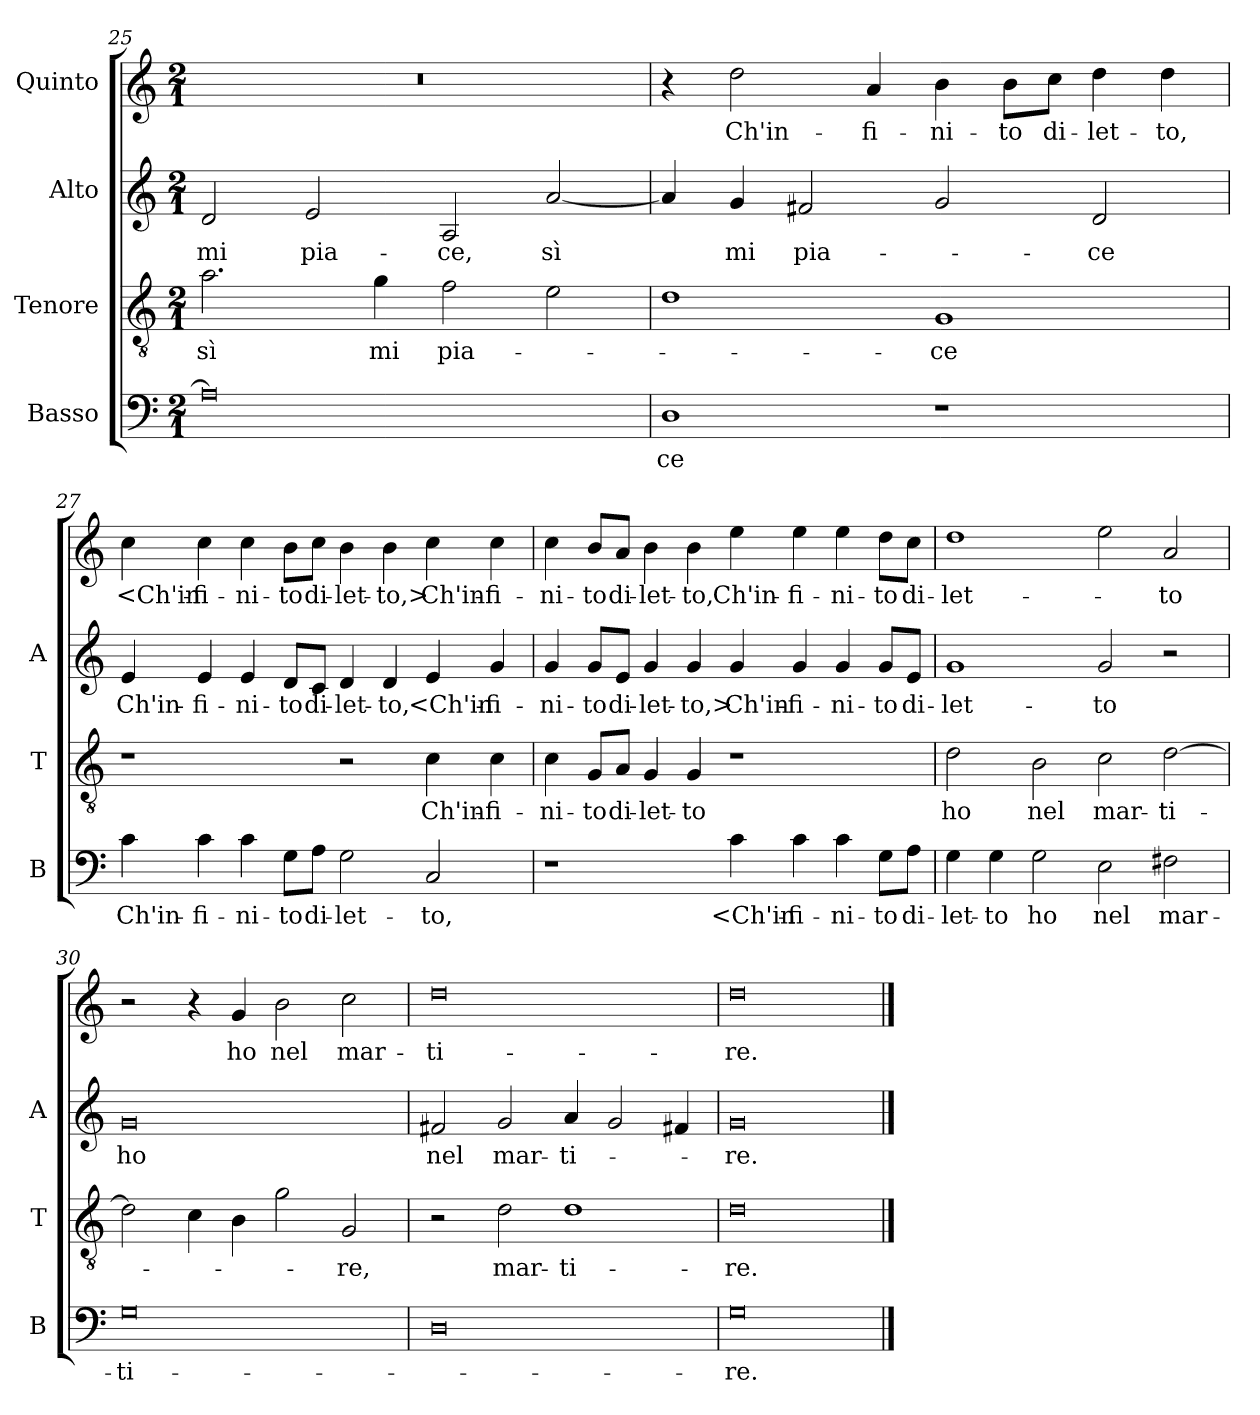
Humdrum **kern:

**kern	**text	**kern	**text	**kern	**text	**kern	**text
*part4	*part4	*part3	*part3	*part2	*part2	*part1	*part1
*staff4	*staff4	*staff3	*staff3	*staff2	*staff2	*staff1	*staff1
*I"Basso	*	*I"Tenore	*	*I"Alto	*	*I"Quinto	*
*I'B	*	*I'T	*	*I'A	*	*	*
*clefF4	*	*clefGv2	*	*clefG2	*	*clefG2	*
*k[]	*	*k[]	*	*k[]	*	*k[]	*
*C:	*	*C:	*	*C:	*	*C:	*
*M2/1	*	*M2/1	*	*M2/1	*	*M2/1	*
=25	=25	=25	=25	=25	=25	=25	=25
0A]	.	2.a	sì	2d	mi	0r	.
.	.	.	.	2e	pia-	.	.
.	.	4g	mi	.	.	.	.
.	.	2f	pia-	2A	-ce,	.	.
.	.	2e	.	[2a	sì	.	.
=26	=26	=26	=26	=26	=26	=26	=26
1D	-ce	1d	.	4a]	.	4r	.
.	.	.	.	4g	mi	2dd	Ch'in-
.	.	.	.	2f#X	pia-	.	.
.	.	.	.	.	.	4a	-fi-
1r	.	1G	-ce	2g	.	4b	-ni-
.	.	.	.	.	.	8b\L	-to
.	.	.	.	.	.	8cc\J	di-
.	.	.	.	2d	-ce	4dd	-let-
.	.	.	.	.	.	4dd	-to,
=27	=27	=27	=27	=27	=27	=27	=27
4c	Ch'in-	1r	.	4e	Ch'in-	4cc	<Ch'in-
4c	-fi-	.	.	4e	-fi-	4cc	-fi-
4c	-ni-	.	.	4e	-ni-	4cc	-ni-
8G\L	-to	.	.	8d/L	-to	8b\L	-to
8A\J	di-	.	.	8c/J	di-	8cc\J	di-
2G	-let-	2r	.	4d	-let-	4b	-let-
.	.	.	.	4d	-to,	4b	-to,>
2C	-to,	4c	Ch'in-	4e	<Ch'in-	4cc	Ch'in-
.	.	4c	-fi-	4g	-fi-	4cc	-fi-
=28	=28	=28	=28	=28	=28	=28	=28
1r	.	4c	-ni-	4g	-ni-	4cc	-ni-
.	.	8G/L	-to	8g/L	-to	8b/L	-to
.	.	8A/J	di-	8e/J	di-	8a/J	di-
.	.	4G	-let-	4g	-let-	4b	-let-
.	.	4G	-to	4g	-to,>	4b	-to,
4c	<Ch'in-	1r	.	4g	Ch'in-	4ee	Ch'in-
4c	-fi-	.	.	4g	-fi-	4ee	-fi-
4c	-ni-	.	.	4g	-ni-	4ee	-ni-
8G\L	-to	.	.	8g/L	-to	8dd\L	-to
8A\J	di-	.	.	8e/J	di-	8cc\J	di-
=29	=29	=29	=29	=29	=29	=29	=29
4G	-let-	2d	ho	1g	-let-	1dd	-let-
4G	-to	.	.	.	.	.	.
2G	ho	2B	nel	.	.	.	.
2E	nel	2c	mar-	2g	-to	2ee	.
2F#X	mar-	[2d	-ti-	2r	.	2a	-to
=30	=30	=30	=30	=30	=30	=30	=30
0G	-ti-	2d]	.	0g	ho	2r	.
.	.	4c	.	.	.	4r	.
.	.	4B	.	.	.	4g	ho
.	.	2g	.	.	.	2b	nel
.	.	2G	-re,	.	.	2cc	mar-
=31	=31	=31	=31	=31	=31	=31	=31
0D	.	2r	.	2f#X	nel	0dd	-ti-
.	.	2d	mar-	2g	mar-	.	.
.	.	1d	-ti-	4a	-ti-	.	.
.	.	.	.	2g	.	.	.
.	.	.	.	4f#X	.	.	.
=32	=32	=32	=32	=32	=32	=32	=32
0G	-re.	0d	-re.	0g	-re.	0dd	-re.
==	==	==	==	==	==	==	==
*-	*-	*-	*-	*-	*-	*-	*-
